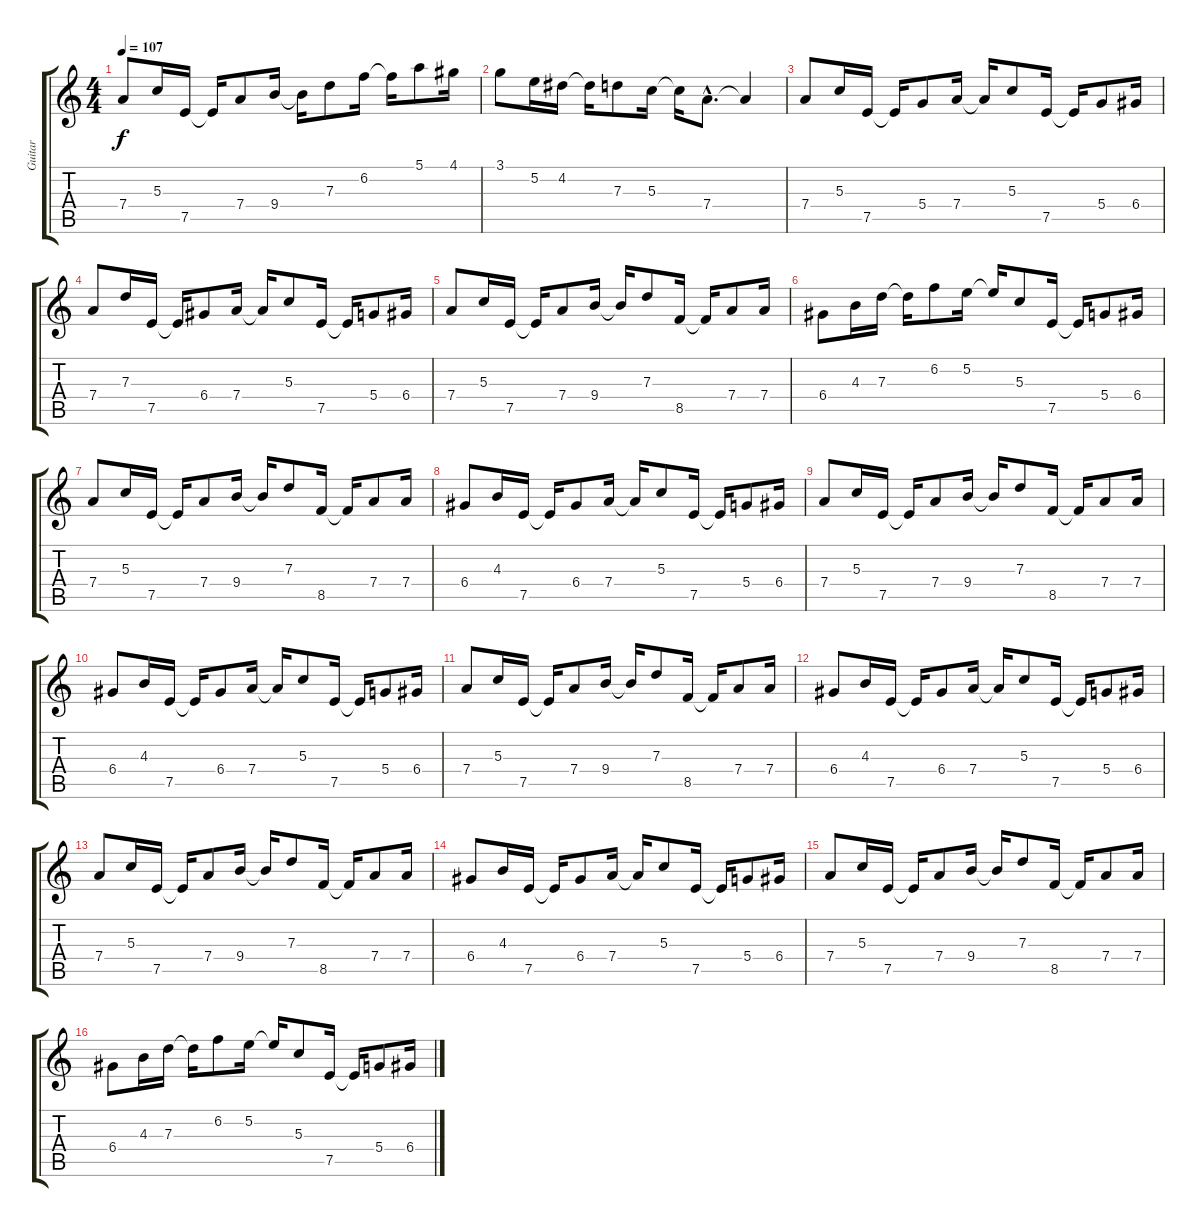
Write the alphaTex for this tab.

\track ("Guitar" "Guitar") {instrument electricguitarjazz}
\staff {score tabs}
\tuning (E4 B3 G3 D3 A2 E2) {hide}
\ts (4 4)
\tempo 107
\clef g2
\ks c
7.4.8{dy f} 5.3.16 7.5.16 7.5{t}.16 7.4.8 9.4.16 9.4{t}.16 7.3.8 6.2.16 6.2{t}.16 5.1.8 4.1.16 |
3.1.8 5.2.16 4.2.16 4.2{t}.16 7.3.8 5.3.16 5.3{t}.16 7.4{hac}.8{d} 7.4{t}.4 |
7.4.8 5.3.16 7.5.16 7.5{t}.16 5.4.8 7.4.16 7.4{t}.16 5.3.8 7.5.16 7.5{t}.16 5.4.8 6.4.16 |
7.4.8 7.3.16 7.5.16 7.5{t}.16 6.4.8 7.4.16 7.4{t}.16 5.3.8 7.5.16 7.5{t}.16 5.4.8 6.4.16 |
7.4.8 5.3.16 7.5.16 7.5{t}.16 7.4.8 9.4.16 9.4{t}.16 7.3.8 8.5.16 8.5{t}.16 7.4.8 7.4.16 |
6.4.8 4.3.16 7.3.16 7.3{t}.16 6.2.8 5.2.16 5.2{t}.16 5.3.8 7.5.16 7.5{t}.16 5.4.8 6.4.16 |
7.4.8 5.3.16 7.5.16 7.5{t}.16 7.4.8 9.4.16 9.4{t}.16 7.3.8 8.5.16 8.5{t}.16 7.4.8 7.4.16 |
6.4.8 4.3.16 7.5.16 7.5{t}.16 6.4.8 7.4.16 7.4{t}.16 5.3.8 7.5.16 7.5{t}.16 5.4.8 6.4.16 |
7.4.8 5.3.16 7.5.16 7.5{t}.16 7.4.8 9.4.16 9.4{t}.16 7.3.8 8.5.16 8.5{t}.16 7.4.8 7.4.16 |
6.4.8 4.3.16 7.5.16 7.5{t}.16 6.4.8 7.4.16 7.4{t}.16 5.3.8 7.5.16 7.5{t}.16 5.4.8 6.4.16 |
7.4.8 5.3.16 7.5.16 7.5{t}.16 7.4.8 9.4.16 9.4{t}.16 7.3.8 8.5.16 8.5{t}.16 7.4.8 7.4.16 |
6.4.8 4.3.16 7.5.16 7.5{t}.16 6.4.8 7.4.16 7.4{t}.16 5.3.8 7.5.16 7.5{t}.16 5.4.8 6.4.16 |
7.4.8 5.3.16 7.5.16 7.5{t}.16 7.4.8 9.4.16 9.4{t}.16 7.3.8 8.5.16 8.5{t}.16 7.4.8 7.4.16 |
6.4.8 4.3.16 7.5.16 7.5{t}.16 6.4.8 7.4.16 7.4{t}.16 5.3.8 7.5.16 7.5{t}.16 5.4.8 6.4.16 |
7.4.8 5.3.16 7.5.16 7.5{t}.16 7.4.8 9.4.16 9.4{t}.16 7.3.8 8.5.16 8.5{t}.16 7.4.8 7.4.16 |
6.4.8 4.3.16 7.3.16 7.3{t}.16 6.2.8 5.2.16 5.2{t}.16 5.3.8 7.5.16 7.5{t}.16 5.4.8 6.4.16
